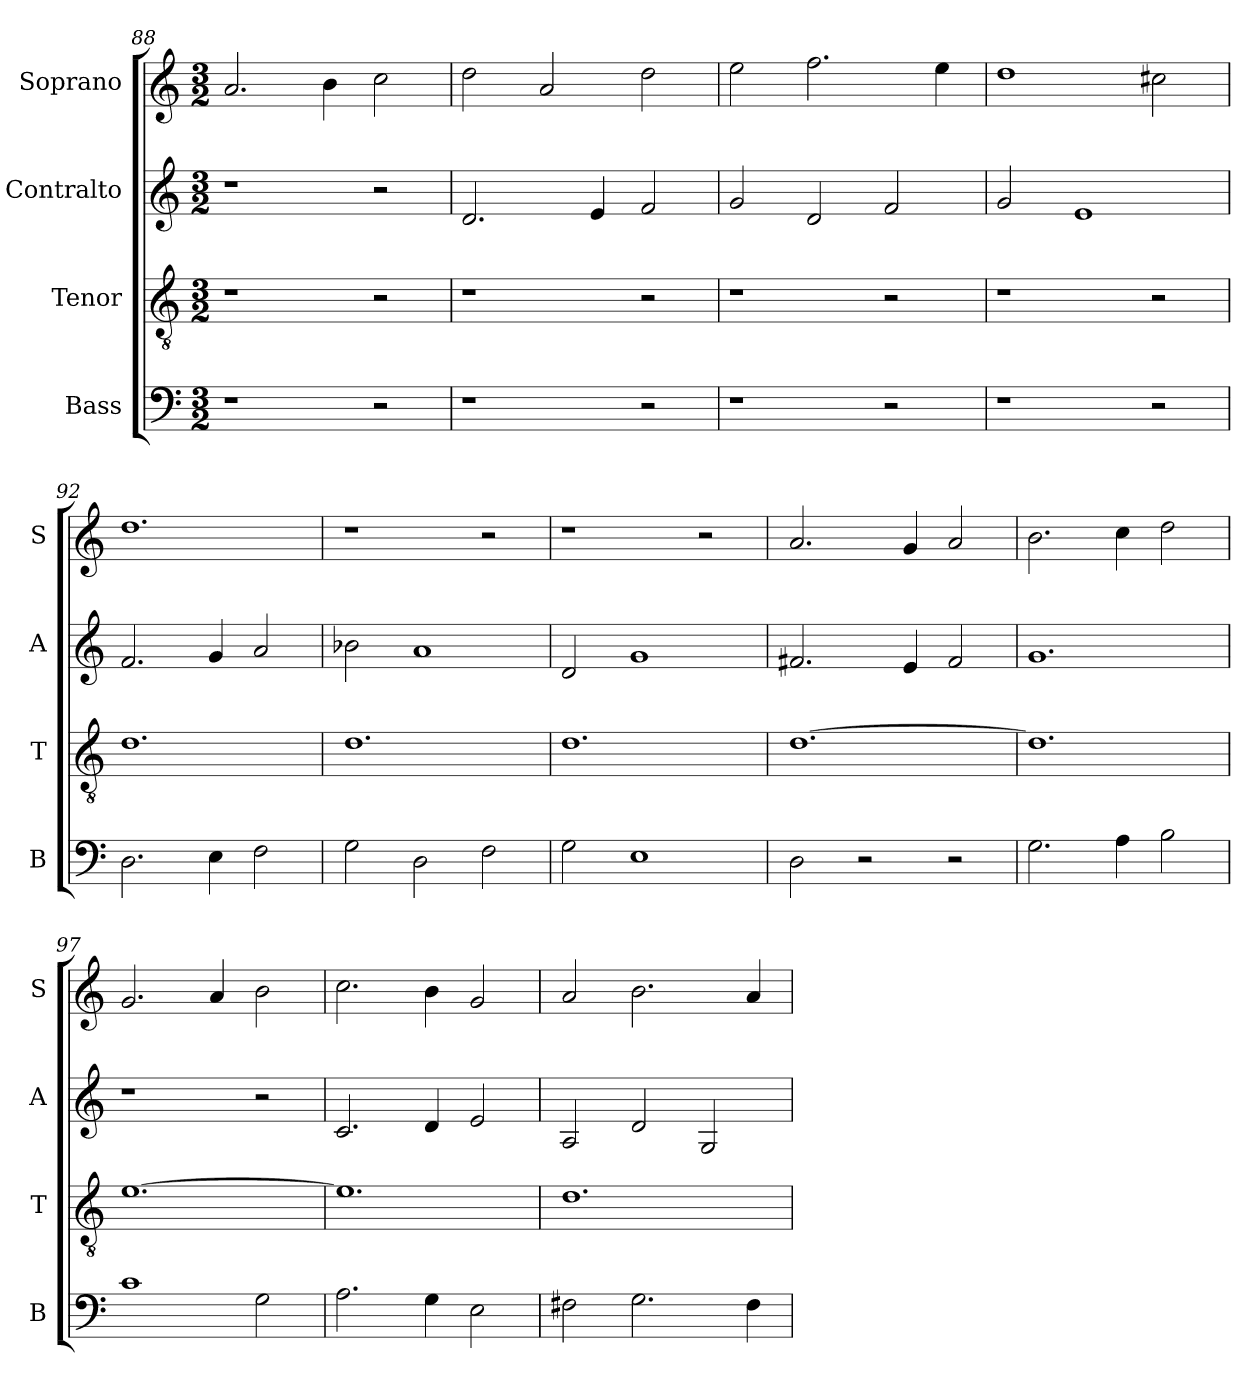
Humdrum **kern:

**kern	**kern	**kern	**kern
*part4	*part3	*part2	*part1
*staff4	*staff3	*staff2	*staff1
*I"Bass	*I"Tenor	*I"Contralto	*I"Soprano
*I'B	*I'T	*I'A	*I'S
*clefF4	*clefGv2	*clefG2	*clefG2
*k[]	*k[]	*k[]	*k[]
*G:mix	*G:mix	*G:mix	*G:mix
*M3/2	*M3/2	*M3/2	*M3/2
=88	=88	=88	=88
1r	1r	1r	2.a
.	.	.	4b
2r	2r	2r	2cc
=89	=89	=89	=89
1r	1r	2.d	2dd
.	.	.	2a
.	.	4e	.
2r	2r	2f	2dd
=90	=90	=90	=90
1r	1r	2g	2ee
.	.	2d	2.ff
2r	2r	2f	.
.	.	.	4ee
=91	=91	=91	=91
1r	1r	2g	1dd
.	.	1e	.
2r	2r	.	2cc#X
=92	=92	=92	=92
2.D	1.d	2.f	1.dd
4E	.	4g	.
2F	.	2a	.
=93	=93	=93	=93
2G	1.d	2b-X	1r
2D	.	1a	.
2F	.	.	2r
=94	=94	=94	=94
2G	1.d	2d	1r
1E	.	1g	.
.	.	.	2r
=95	=95	=95	=95
2D	[1.d	2.f#X	2.a
2r	.	.	.
.	.	4e	4g
2r	.	2f#	2a
=96	=96	=96	=96
2.G	1.d]	1.g	2.b
4A	.	.	4cc
2B	.	.	2dd
=97	=97	=97	=97
1c	[1.e	1r	2.g
.	.	.	4a
2G	.	2r	2b
=98	=98	=98	=98
2.A	1.e]	2.c	2.cc
4G	.	4d	4b
2E	.	2e	2g
=99	=99	=99	=99
2F#X	1.d	2A	2a
2.G	.	2d	2.b
.	.	2G	.
4F#	.	.	4a
=	=	=	=
*-	*-	*-	*-
